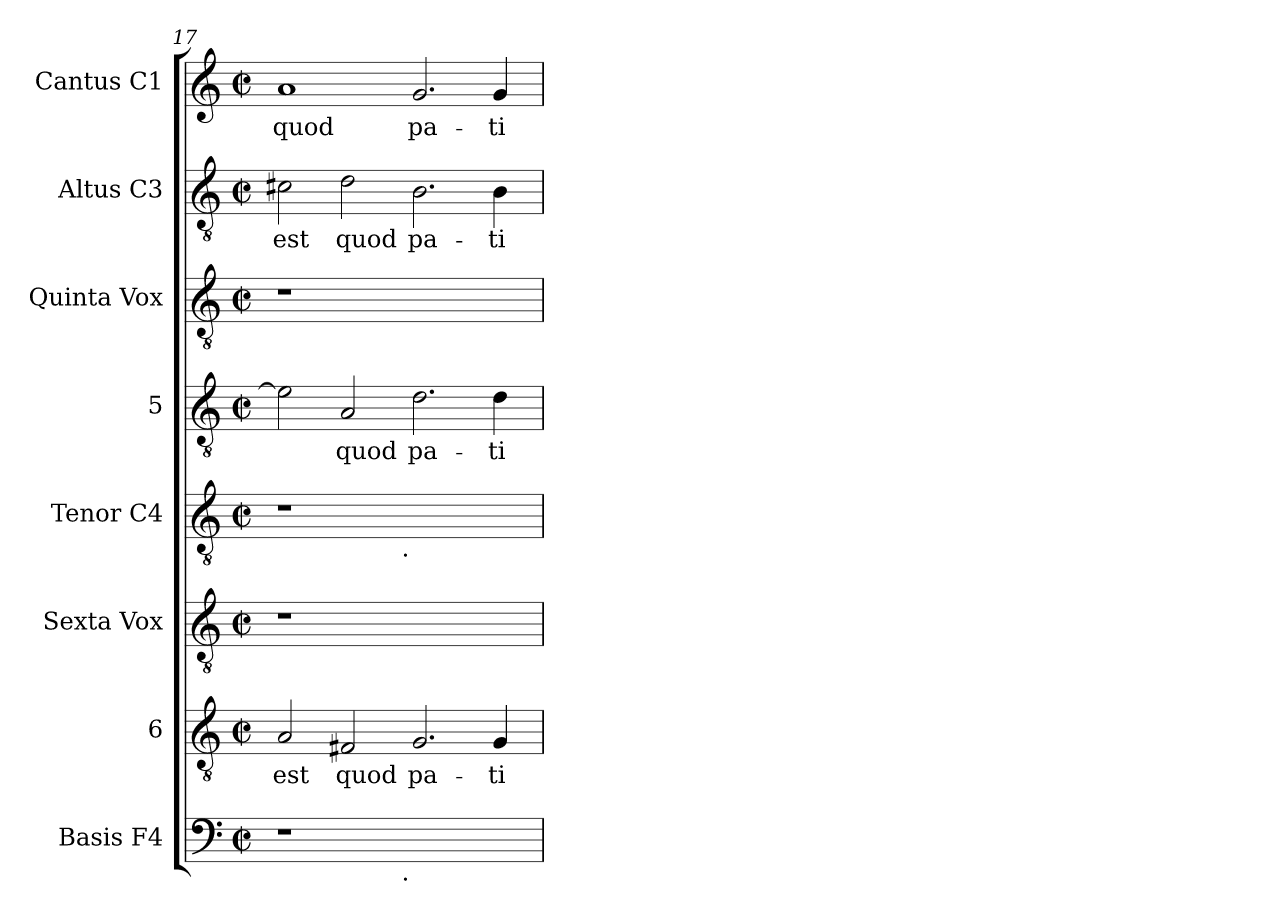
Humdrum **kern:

**kern	**kern	**text	**kern	**kern	**kern	**text	**kern	**kern	**text	**kern	**text
*part8	*part7	*part7	*part6	*part5	*part4	*part4	*part3	*part2	*part2	*part1	*part1
*staff8	*staff7	*staff7	*staff6	*staff5	*staff4	*staff4	*staff3	*staff2	*staff2	*staff1	*staff1
*I"Basis  F4	*I"6	*	*I"Sexta  Vox	*I"Tenor  C4	*I"5	*	*I"Quinta  Vox	*I"Altus  C3	*	*I"Cantus  C1	*
*I'B	*	*	*	*I'T	*	*	*	*I'A	*	*I'C	*
*clefF4	*clefGv2	*	*clefGv2	*clefGv2	*clefGv2	*	*clefGv2	*clefGv2	*	*clefG2	*
*k[]	*k[]	*	*k[]	*k[]	*k[]	*	*k[]	*k[]	*	*k[]	*
*C:	*C:	*	*C:	*C:	*C:	*	*C:	*C:	*	*C:	*
*M2/2	*M2/2	*	*M2/2	*M2/2	*M2/2	*	*M2/2	*M2/2	*	*M2/2	*
*met(c|)	*met(c|)	*	*met(c|)	*met(c|)	*met(c|)	*	*met(c|)	*met(c|)	*	*met(c|)	*
=17	=17	=17	=17	=17	=17	=17	=17	=17	=17	=17	=17
!	!	!LO:LY:b:cj	!	!	!	!LO:LY:b:cj	!	!	!LO:LY:b:cj	!	!LO:LY:b:cj
*^	*	*	*	*^	*	*	*	*	*	*	*
1r	2ryy	2A/	est	1r	1r	2ryy	2e\]	.	1r	2c#X\	est	1a	quod
!	!	!	!LO:LY:b:cj	!	!	!	!	!LO:LY:b:cj	!	!	!LO:LY:b:cj	!	!
.	4...ryy	2F#X/	quod	.	.	4...ryy	2A/	quod	.	2d\	quod	.	.
!	!	!	!	!	!	!LO:TX:b:t=.	!	!	!	!	!	!	!
!	!LO:TX:b:t=.	!	!	!	!	!	!	!	!	!	!	!	!
.	1ryy	.	.	.	.	1ryy	.	.	.	.	.	.	.
!	!	!	!LO:LY:b:cj	!	!	!	!	!LO:LY:b:cj	!	!	!LO:LY:b:cj	!	!LO:LY:b:cj
1ryy	.	2.G/	pa-	1ryy	1ryy	.	2.d\	pa-	1ryy	2.B\	pa-	2.g/	pa-
!	!	!	!LO:LY:b:cj	!	!	!	!	!LO:LY:b:cj	!	!	!LO:LY:b:cj	!	!LO:LY:b:cj
.	.	4G/	-ti-	.	.	.	4d\	-ti-	.	4B\	-ti-	4g/	-ti-
.	32ryy	.	.	.	.	32ryy	.	.	.	.	.	.	.
*v	*v	*	*	*	*v	*v	*	*	*	*	*	*	*
=	=	=	=	=	=	=	=	=	=	=	=
*-	*-	*-	*-	*-	*-	*-	*-	*-	*-	*-	*-
